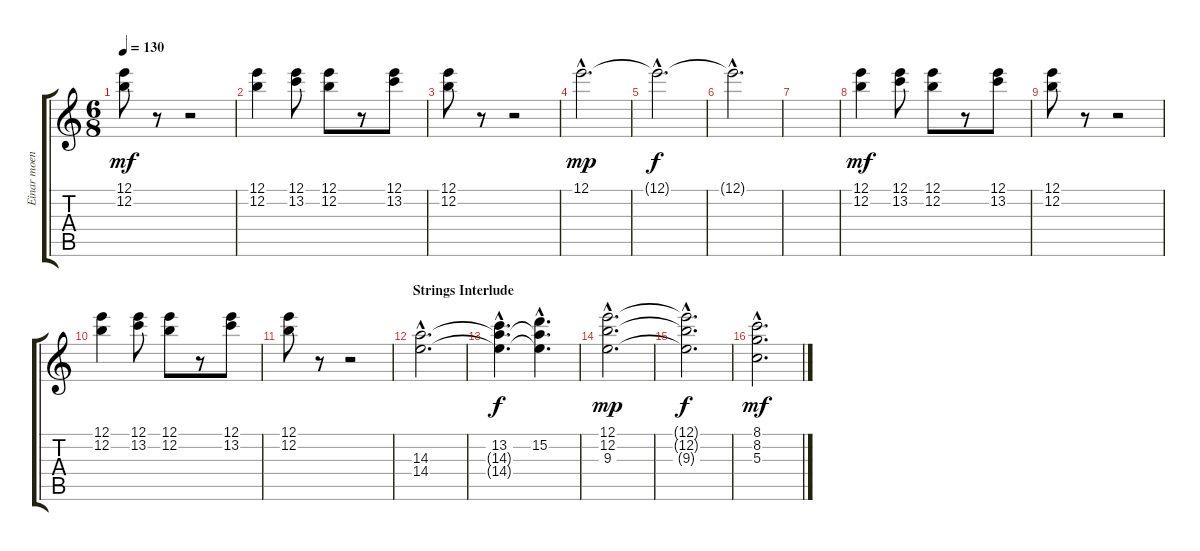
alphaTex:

\track ("Einar moen (high)" "Einar moen") {instrument stringensemble1}
\staff {score tabs}
\tuning (E5 B4 G4 D4 A3 E3) {hide}
\ts (6 8)
\tempo 130
\clef g2
\ks c
(12.1 12.2).8{dy mf} r.8 r.2 |
(12.1 12.2).4 (12.1 13.2).8 (12.1 12.2).8 r.8 (12.1 13.2).8 |
(12.1 12.2).8 r.8 r.2 |
12.1{hac}.2{d dy mp} |
12.1{hac t}.2{d dy f} |
12.1{hac t}.2{d} |
|
(12.1 12.2).4{dy mf} (12.1 13.2).8 (12.1 12.2).8 r.8 (12.1 13.2).8 |
(12.1 12.2).8 r.8 r.2 |
(12.1 12.2).4 (12.1 13.2).8 (12.1 12.2).8 r.8 (12.1 13.2).8 |
(12.1 12.2).8 r.8 r.2 |
\section ("" "Strings Interlude")
(14.3{hac} 14.4{hac}).2{d} |
(13.2{hac} 14.3{hac t} 14.4{hac t}).4{d dy f} (15.2{hac} 14.3{hac t} 14.4{hac t}).4{d} |
(12.1{hac} 12.2{hac} 9.3{hac}).2{d dy mp} |
(12.1{hac t} 12.2{hac t} 9.3{hac t}).2{d dy f} |
(8.1{hac} 8.2{hac} 5.3{hac}).2{d dy mf}
